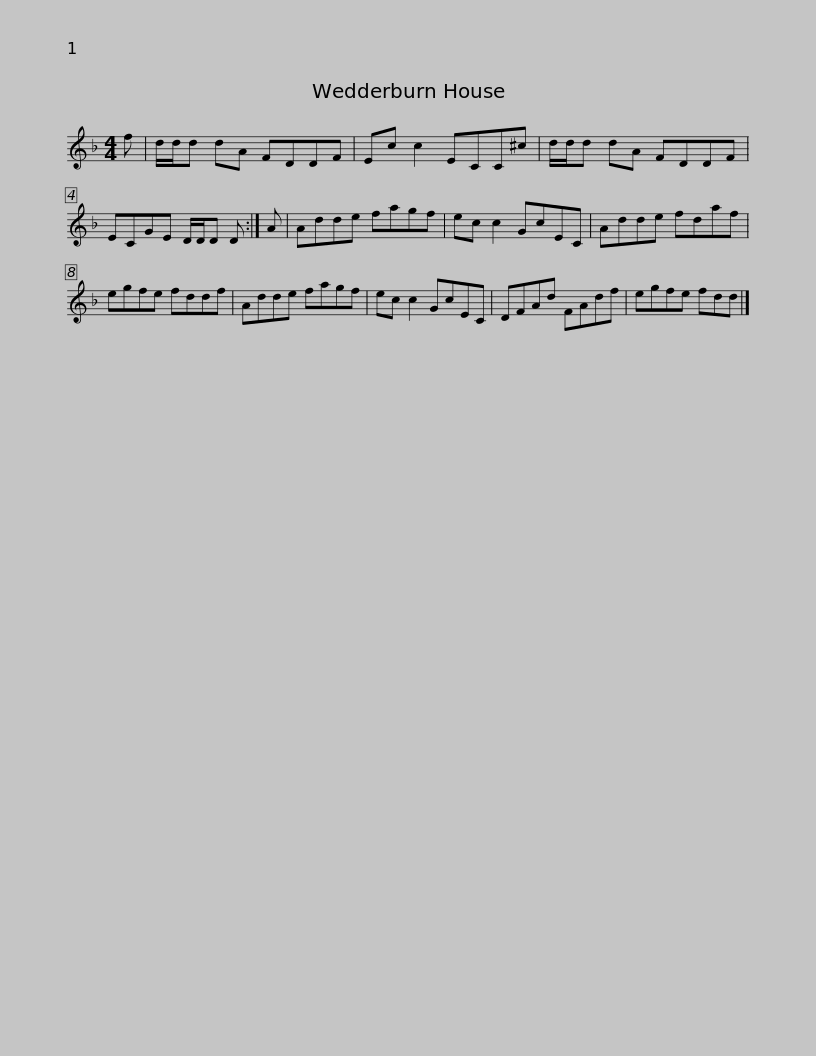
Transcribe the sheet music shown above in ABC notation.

X:1
L:1/8
M:4/4
I:linebreak $
K:Dmin
V:1 treble
V:1
 f | d/d/d dA FDDF | Ec c2 ECC^c | d/d/d dA FDDF | ECGE D/D/D D :| %5
 A |$ Adde fagf | ec c2 GcEC | Adde fdaf | egfe fddf | %10
 Adde fagf | ec c2 GcEC |$ DFAd FAdf | egfe fdd |] %14
